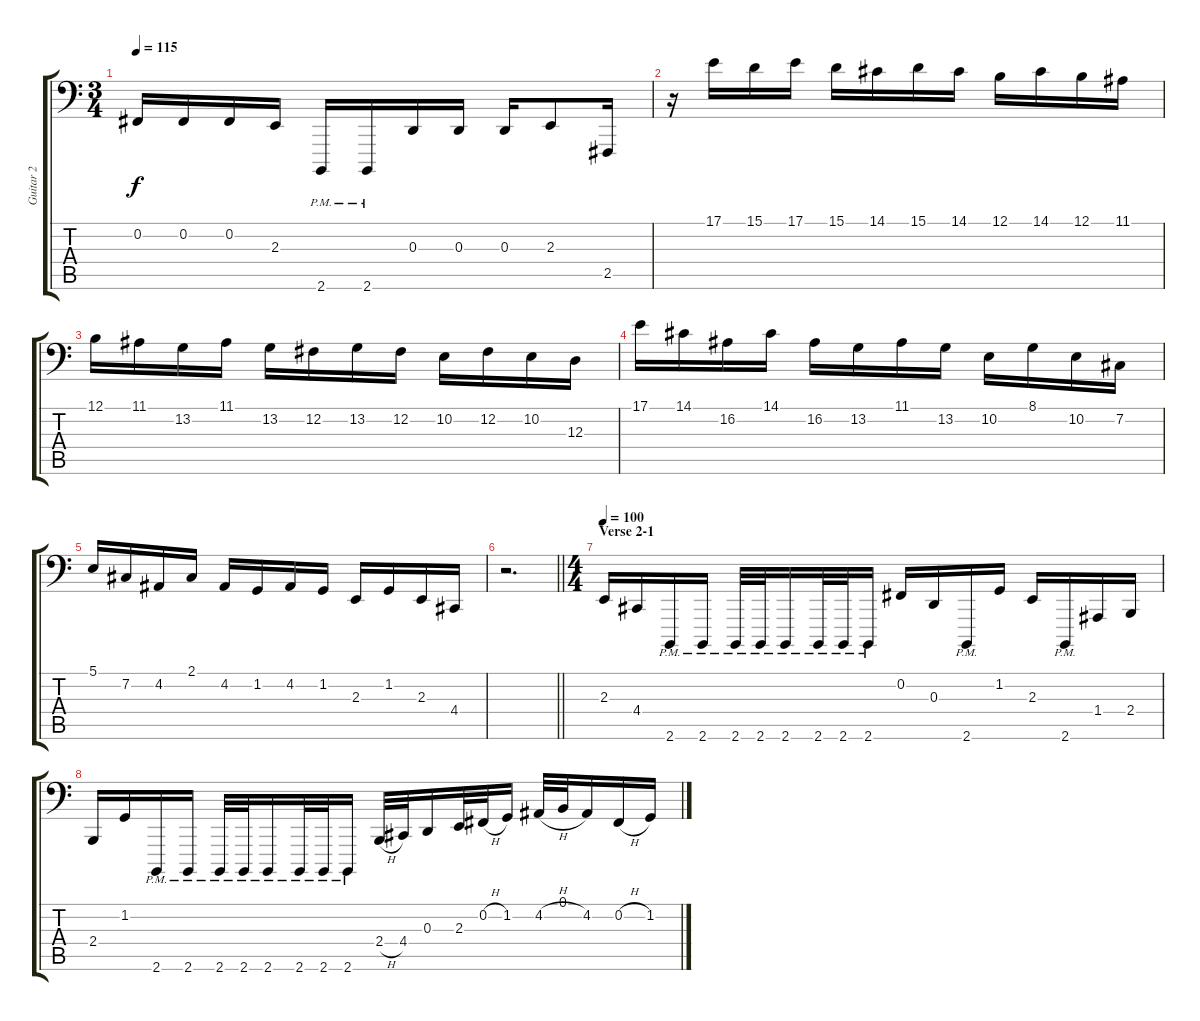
\track ("Guitar 2" "Guitar 2") {instrument brightacousticpiano}
\staff {score tabs}
\tuning (B2 Gb2 D2 A1 E1 A0) {hide}
\ts (3 4)
\tempo 115
\clef f4
\ks c
0.2.16{dy f} 0.2.16 0.2.16 2.3.16 2.6{pm}.16 2.6{pm}.16 0.3.16 0.3.16 0.3.16 2.3.8 2.5.16 |
r.16 17.1.16 15.1.16 17.1.16 15.1.16 14.1.16 15.1.16 14.1.16 12.1.16 14.1.16 12.1.16 11.1.16 |
12.1.16 11.1.16 13.2.16 11.1.16 13.2.16 12.2.16 13.2.16 12.2.16 10.2.16 12.2.16 10.2.16 12.3.16 |
17.1.16 14.1.16 16.2.16 14.1.16 16.2.16 13.2.16 11.1.16 13.2.16 10.2.16 8.1.16 10.2.16 7.2.16 |
5.1.16 7.2.16 4.2.16 2.1.16 4.2.16 1.2.16 4.2.16 1.2.16 2.3.16 1.2.16 2.3.16 4.4.16 |
\barLineRight lightlight
r.2{d} |
\ts (4 4)
\section ("" "Verse 2-1")
\tempo 100
2.3.16 4.4.16 2.6{pm}.16 2.6{pm}.16 2.6{pm}.32 2.6{pm}.32 2.6{pm}.16 2.6{pm}.32 2.6{pm}.32 2.6{pm}.16 0.2.16 0.3.16 2.6{pm}.16 1.2.16 2.3.16 2.6{pm}.16 1.4.16 2.4.16 |
2.4.16 1.2.16 2.6{pm}.16 2.6{pm}.16 2.6{pm}.32 2.6{pm}.32 2.6{pm}.16 2.6{pm}.32 2.6{pm}.32 2.6{pm}.16 2.4{h}.32 4.4.32 0.3.16 2.3{h}.32 0.2{h}.32 1.2.16 4.2{h}.32 0.1.32 4.2.16 0.2{h}.16 1.2.16
